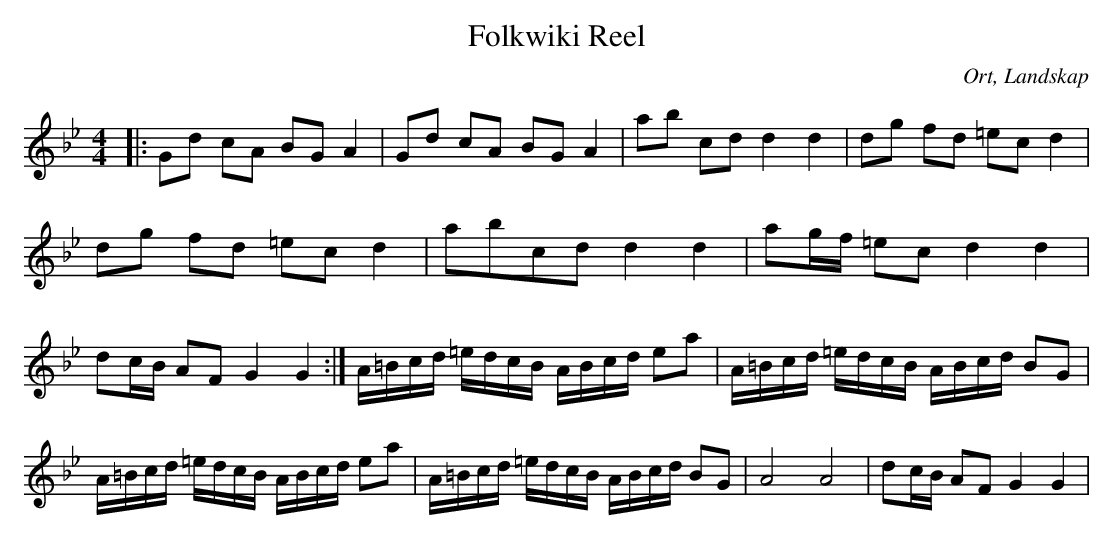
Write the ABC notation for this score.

X:1
T:Folkwiki Reel
O:Ort, Landskap
M:4/4
L:1/16
K:Gm
|: G2d2 c2A2 B2G2 A4 | G2d2 c2A2 B2G2 A4 | a2b2 c2d2 d4 d4 | d2g2 f2d2 =e2c2 d4 | d2g2 f2d2 =e2c2 d4 | a2b2c2d2 d4 d4 | a2gf =e2c2 d4 d4|d2cB A2F2 G4 G4 :| A=Bcd =edcB ABcd e2a2 | A=Bcd =edcB ABcd B2G2 |A=Bcd =edcB ABcd e2a2 | A=Bcd =edcB ABcd B2G2 | A8 A8 | d2cB A2F2 G4 G4 |
